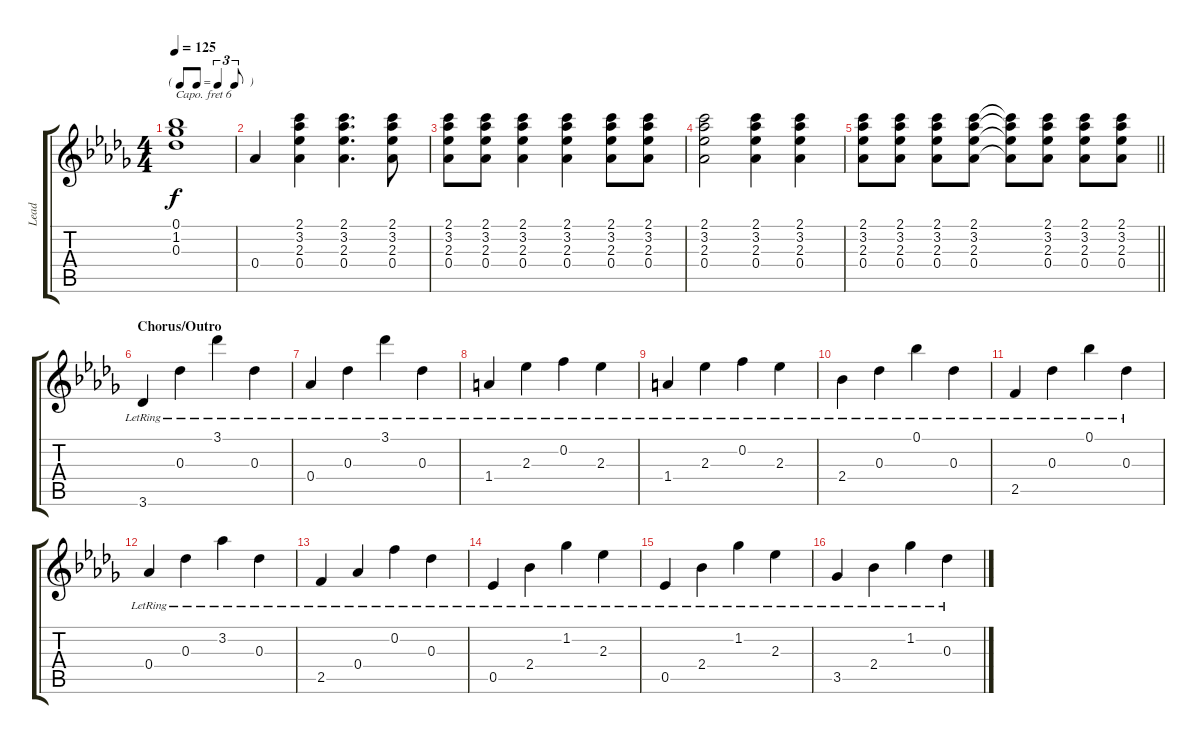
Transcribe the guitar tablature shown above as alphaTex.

\track ("Lead" "Lead") {instrument acousticguitarsteel}
\staff {score tabs}
\capo 6
\tuning (E4 B3 G3 D3 A2 E2) {hide}
\ts (4 4)
\tf triplet8th
\tempo 125
\clef g2
\ks db
(0.1{t} 1.2{t} 0.3{t}).1{dy f} |
0.4.4 (2.1 3.2 2.3 0.4).4 (2.1 3.2 2.3 0.4).4{d} (2.1 3.2 2.3 0.4).8 |
(2.1 3.2 2.3 0.4).8 (2.1 3.2 2.3 0.4).8 (2.1 3.2 2.3 0.4).4 (2.1 3.2 2.3 0.4).4 (2.1 3.2 2.3 0.4).8 (2.1 3.2 2.3 0.4).8 |
(2.1 3.2 2.3 0.4).2 (2.1 3.2 2.3 0.4).4 (2.1 3.2 2.3 0.4).4 |
\barLineRight lightlight
(2.1 3.2 2.3 0.4).8 (2.1 3.2 2.3 0.4).8 (2.1 3.2 2.3 0.4).8 (2.1 3.2 2.3 0.4).8 (2.1{t} 3.2{t} 2.3{t} 0.4{t}).8 (2.1 3.2 2.3 0.4).8 (2.1 3.2 2.3 0.4).8 (2.1 3.2 2.3 0.4).8 |
\section ("" "Chorus/Outro")
3.6{lr}.4{volume 10 instrument electricguitarclean} 0.3{lr}.4 3.1{lr}.4 0.3{lr}.4 |
0.4{lr}.4 0.3{lr}.4 3.1{lr}.4 0.3{lr}.4 |
1.4{lr}.4 2.3{lr}.4 0.2{lr}.4 2.3{lr}.4 |
1.4{lr}.4 2.3{lr}.4 0.2{lr}.4 2.3{lr}.4 |
2.4{lr}.4 0.3{lr}.4 0.1{lr}.4 0.3{lr}.4 |
2.5{lr}.4 0.3{lr}.4 0.1{lr}.4 0.3{lr}.4 |
0.4{lr}.4 0.3{lr}.4 3.2{lr}.4 0.3{lr}.4 |
2.5{lr}.4 0.4{lr}.4 0.2{lr}.4 0.3{lr}.4 |
0.5{lr}.4 2.4{lr}.4 1.2{lr}.4 2.3{lr}.4 |
0.5{lr}.4 2.4{lr}.4 1.2{lr}.4 2.3{lr}.4 |
3.5{lr}.4 2.4{lr}.4 1.2{lr}.4 0.3{lr}.4
